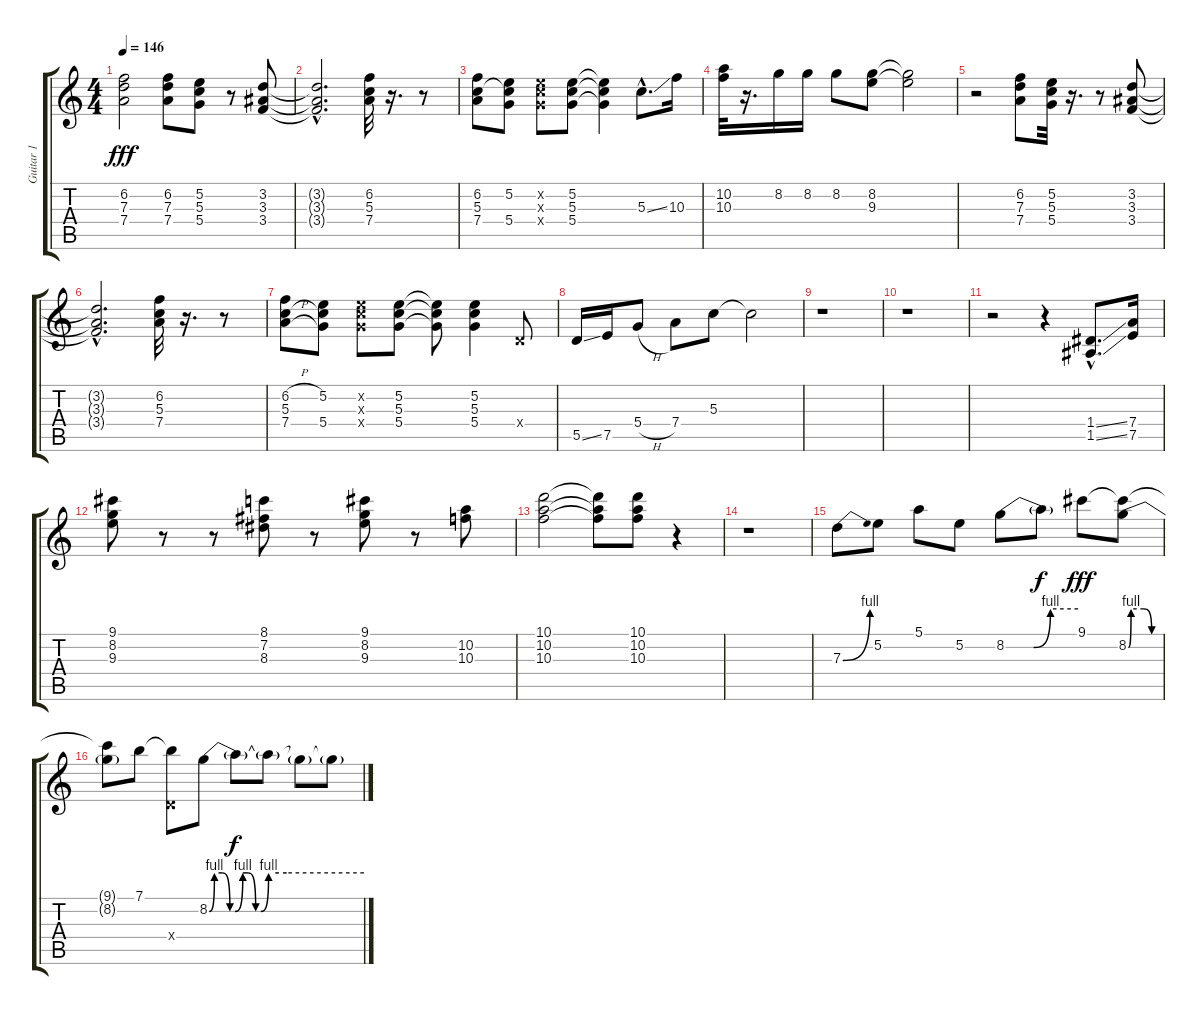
\track ("Guitar 1" "Guitar 1") {instrument electricguitarclean}
\staff {score tabs}
\tuning (E4 B3 G3 D3 A2 E2) {hide}
\ts (4 4)
\tempo 146
\clef g2
\ks c
(6.2 7.3 7.4).2{dy fff} (6.2 7.3 7.4).8 (5.2 5.3 5.4).8 r.8 (3.2 3.3 3.4).8 |
(3.2{hac t} 3.3{hac t} 3.4{hac t}).2{d} (6.2 5.3 7.4).32 r.16{d} r.8 |
(6.2 5.3 7.4).8 (5.2 5.3{t} 5.4).8 (5.2{x} 5.3{x} 5.4{x}).8 (5.2 5.3 5.4).8 (5.2{t} 5.3{t} 5.4{t}).4 5.3{ss hac}.8{d} 10.3.16 |
(10.2 10.3).32 r.16{d} 8.2.16 8.2.16 8.2.8 (8.2 9.3).8 (8.2{t} 9.3{t}).2 |
r.2 (6.2 7.3 7.4).8 (5.2 5.3 5.4).32 r.16{d} r.8 (3.2 3.3 3.4).8 |
(3.2{hac t} 3.3{hac t} 3.4{hac t}).2{d} (6.2 5.3 7.4).32 r.16{d} r.8 |
(6.2{h} 5.3 7.4{h}).8 (5.2 5.3{t} 5.4).8 (5.2{x} 5.3{x} 5.4{x}).8 (5.2 5.3 5.4).8 (5.2{t} 5.3{t} 5.4{t}).8 (5.2 5.3 5.4).4 0.4{x}.8 |
5.5{ss}.16 7.5.16 5.4{h}.8 7.4.8 5.3.8 5.3{t}.2 |
r.1 |
r.1 |
r.2 r.4 (1.4{ss hac} 1.5{ss hac}).8{d} (7.4 7.5).16 |
(9.1 8.2 9.3).8 r.8 r.8 (8.1 7.2 8.3).8 r.8 (9.1 8.2 9.3).8 r.8 (10.2 10.3).8 |
(10.1 10.2 10.3).2 (10.1{t} 10.2{t} 10.3{t}).8 (10.1 10.2 10.3).8 r.4 |
r.1 |
7.3{be (bend 0 0 60 4)}.8 5.2.8 5.1.8 5.2.8 8.2{be (custom 0 0 23 0 37 4 60 4)}.8 8.2{t}.8{dy f} 9.1.8{dy fff} (9.1{t} 8.2{be (custom 0 0 5 4 30 4 45 0 60 0)}).8 |
(9.1{t} 8.2{t}).8 7.1.8 (7.1{t} 0.4{x}).8 8.2{be (custom 0 0 2 4 5 4 8 0 10 0 13 4 15 4 18 0 20 0 23 4 27 4 30 4 60 4)}.8 8.2{t}.8{dy f} 8.2{t}.8 8.2{t}.8 8.2{t}.8
